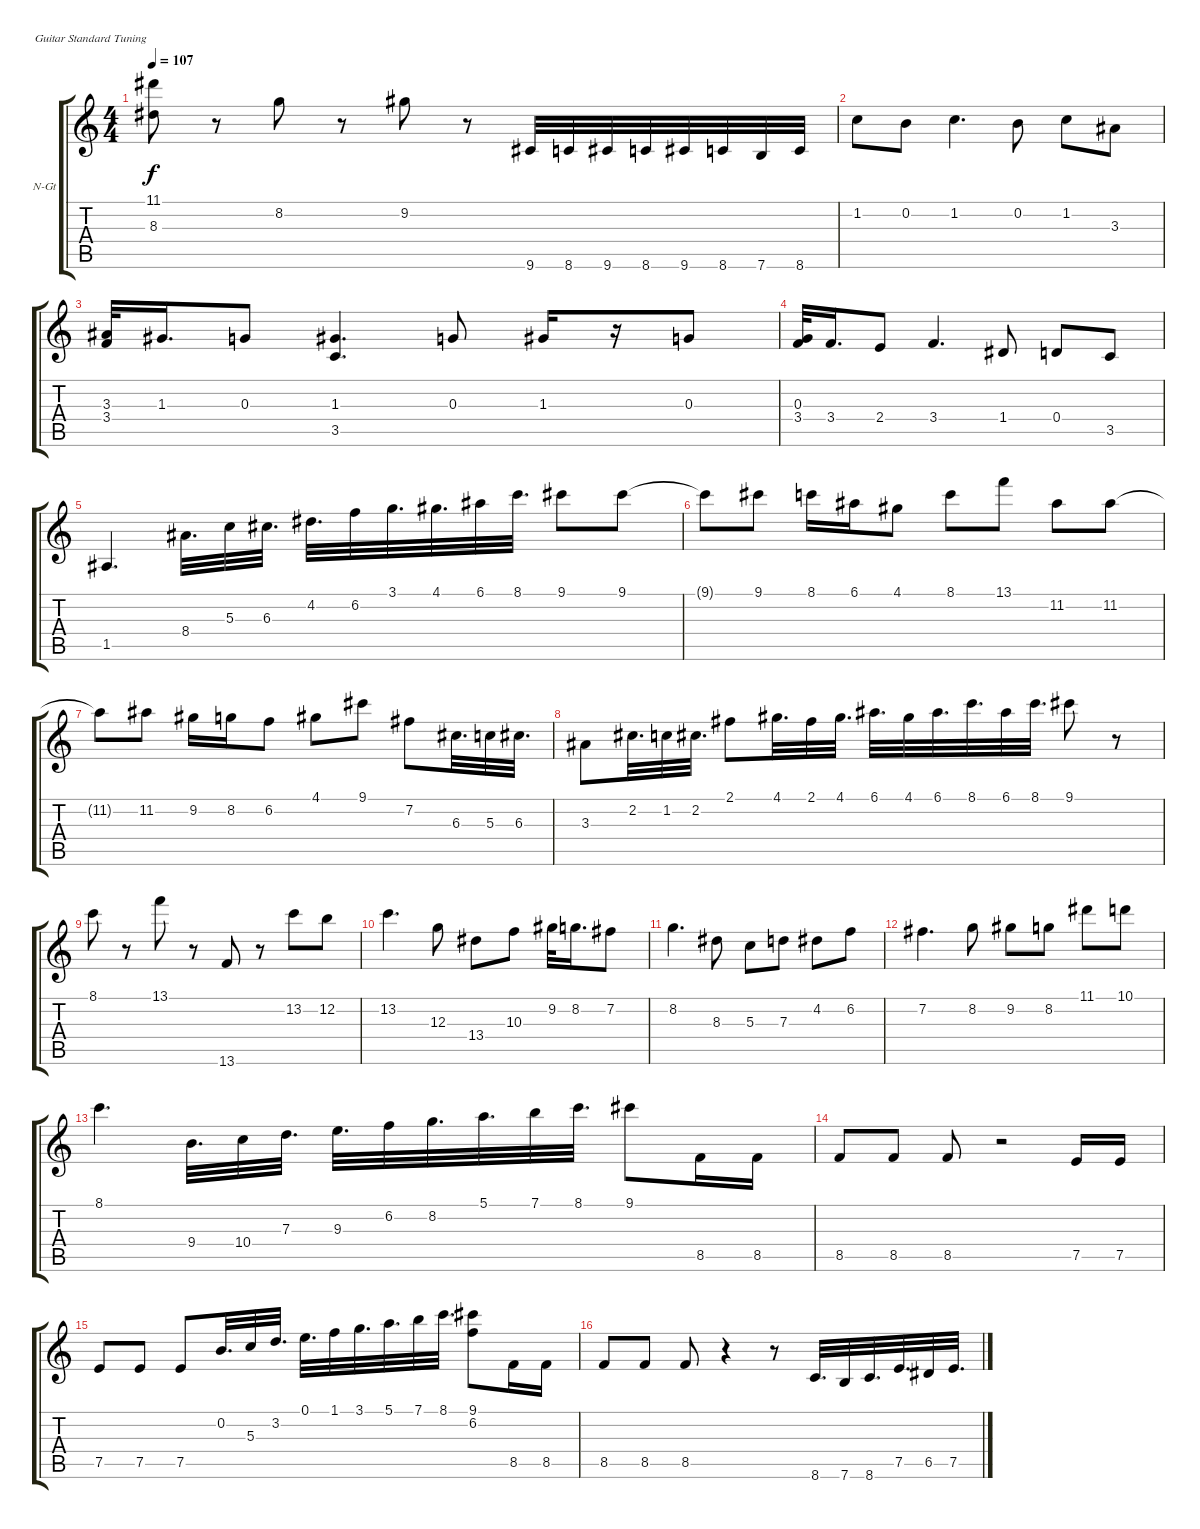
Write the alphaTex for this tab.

\bracketExtendMode groupsimilarinstruments
\firstSystemTrackNameOrientation horizontal
\otherSystemsTrackNameOrientation horizontal
\track ("Violin I" "N-Gt") {instrument acousticguitarnylon}
\staff {score tabs}
\tuning (E4 B3 G3 D3 A2 E2)
\ts (4 4)
\tempo 107
\clef g2
\ks c
(11.1 8.3).8{dy f} r.8 8.2.8 r.8 9.2.8 r.8 9.6.32 8.6.32 9.6.32 8.6.32 9.6.32 8.6.32 7.6.32 8.6.32 |
1.2.8 0.2.8 1.2.4{d} 0.2.8 1.2.8 3.3.8 |
(3.3 3.4).32 1.3.16{d} 0.3.8 (1.3 3.5).4{d} 0.3.8 1.3.16 r.16 0.3.8 |
(0.3 3.4).32 3.4.16{d} 2.4.8 3.4.4{d} 1.4.8 0.4.8 3.5.8 |
1.5.4{d} 8.4.32{d} 5.3.32 6.3.32{d} 4.2.32{d} 6.2.32 3.1.32{d} 4.1.32{d} 6.1.32 8.1.32{d} 9.1.8 9.1.8 |
9.1{t}.8 9.1.8 8.1.16 6.1.16 4.1.8 8.1.8 13.1.8 11.2.8 11.2.8 |
11.2{t}.8 11.2.8 9.2.16 8.2.16 6.2.8 4.1.8 9.1.8 7.2.8 6.3.32{d} 5.3.32 6.3.32{d} |
3.3.8 2.2.32{d} 1.2.32 2.2.32{d} 2.1.8 4.1.32{d} 2.1.32 4.1.32{d} 6.1.32{d} 4.1.32 6.1.32{d} 8.1.32{d} 6.1.32 8.1.32{d} 9.1.8 r.8 |
8.1.8 r.8 13.1.8 r.8 13.6.8 r.8 13.2.8 12.2.8 |
13.2.4{d} 12.3.8 13.4.8 10.3.8 9.2.32 8.2.16{d} 7.2.8 |
8.2.4{d} 8.3.8 5.3.8 7.3.8 4.2.8 6.2.8 |
7.2.4{d} 8.2.8 9.2.8 8.2.8 11.1.8 10.1.8 |
8.1.4{d} 9.4.32{d} 10.4.32 7.3.32{d} 9.3.32{d} 6.2.32 8.2.32{d} 5.1.32{d} 7.1.32 8.1.32{d} 9.1.8 8.5.16 8.5.16 |
8.5.8 8.5.8 8.5.8 r.2 7.5.16 7.5.16 |
7.5.8 7.5.8 7.5.8 0.2.32{d} 5.3.32 3.2.32{d} 0.1.32{d} 1.1.32 3.1.32{d} 5.1.32{d} 7.1.32 8.1.32{d} (9.1 6.2).8 8.5.16 8.5.16 |
8.5.8 8.5.8 8.5.8 r.4 r.8 8.6.32{d} 7.6.32 8.6.32{d} 7.5.32{d} 6.5.32 7.5.32{d}
